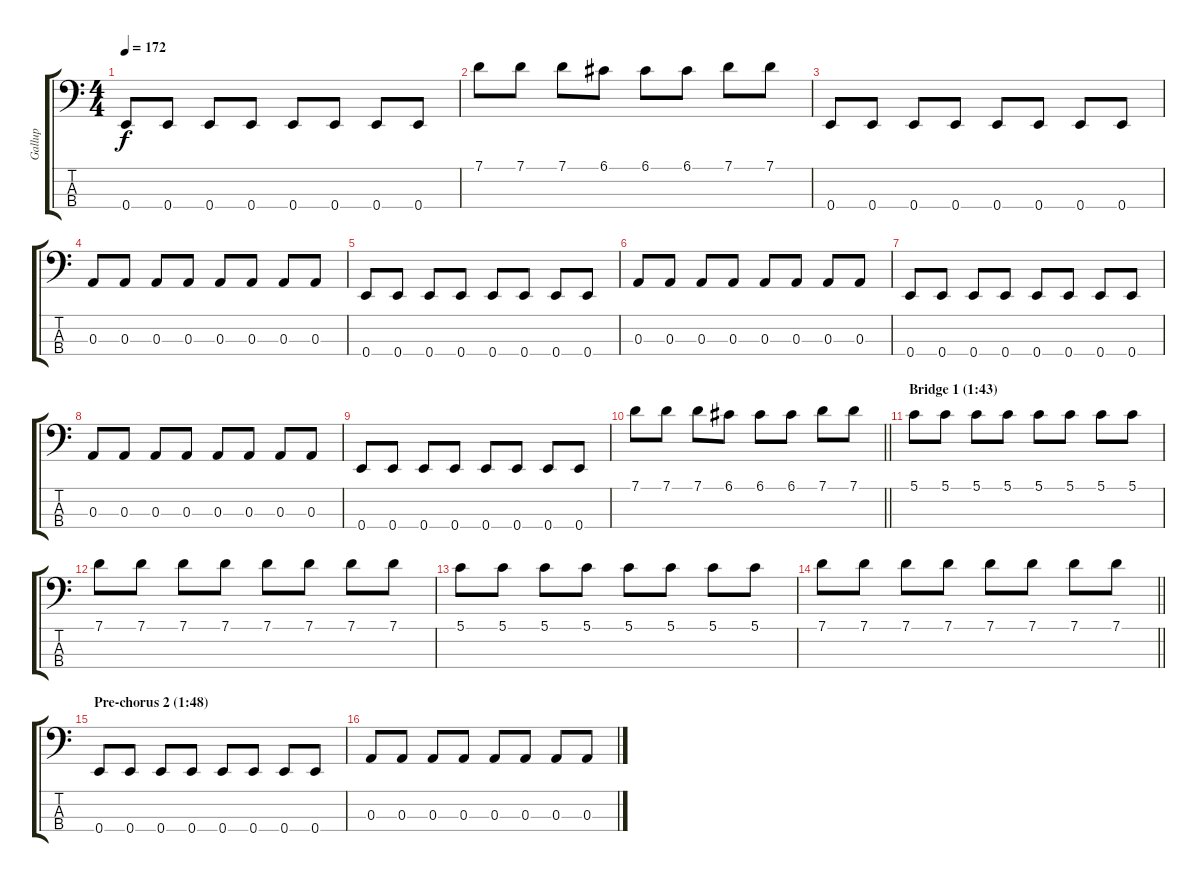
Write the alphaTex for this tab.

\track ("Gallup" "Gallup") {instrument electricbasspick}
\staff {score tabs}
\tuning (G2 D2 A1 E1) {hide}
\ts (4 4)
\tempo 172
\clef f4
\ks c
0.4.8{dy f} 0.4.8 0.4.8 0.4.8 0.4.8 0.4.8 0.4.8 0.4.8 |
7.1.8 7.1.8 7.1.8 6.1.8 6.1.8 6.1.8 7.1.8 7.1.8 |
0.4.8 0.4.8 0.4.8 0.4.8 0.4.8 0.4.8 0.4.8 0.4.8 |
0.3.8 0.3.8 0.3.8 0.3.8 0.3.8 0.3.8 0.3.8 0.3.8 |
0.4.8 0.4.8 0.4.8 0.4.8 0.4.8 0.4.8 0.4.8 0.4.8 |
0.3.8 0.3.8 0.3.8 0.3.8 0.3.8 0.3.8 0.3.8 0.3.8 |
0.4.8 0.4.8 0.4.8 0.4.8 0.4.8 0.4.8 0.4.8 0.4.8 |
0.3.8 0.3.8 0.3.8 0.3.8 0.3.8 0.3.8 0.3.8 0.3.8 |
0.4.8 0.4.8 0.4.8 0.4.8 0.4.8 0.4.8 0.4.8 0.4.8 |
\barLineRight lightlight
7.1.8 7.1.8 7.1.8 6.1.8 6.1.8 6.1.8 7.1.8 7.1.8 |
\section ("" "Bridge 1 (1:43)")
5.1.8 5.1.8 5.1.8 5.1.8 5.1.8 5.1.8 5.1.8 5.1.8 |
7.1.8 7.1.8 7.1.8 7.1.8 7.1.8 7.1.8 7.1.8 7.1.8 |
5.1.8 5.1.8 5.1.8 5.1.8 5.1.8 5.1.8 5.1.8 5.1.8 |
\barLineRight lightlight
7.1.8 7.1.8 7.1.8 7.1.8 7.1.8 7.1.8 7.1.8 7.1.8 |
\section ("" "Pre-chorus 2 (1:48)")
0.4.8 0.4.8 0.4.8 0.4.8 0.4.8 0.4.8 0.4.8 0.4.8 |
0.3.8 0.3.8 0.3.8 0.3.8 0.3.8 0.3.8 0.3.8 0.3.8
